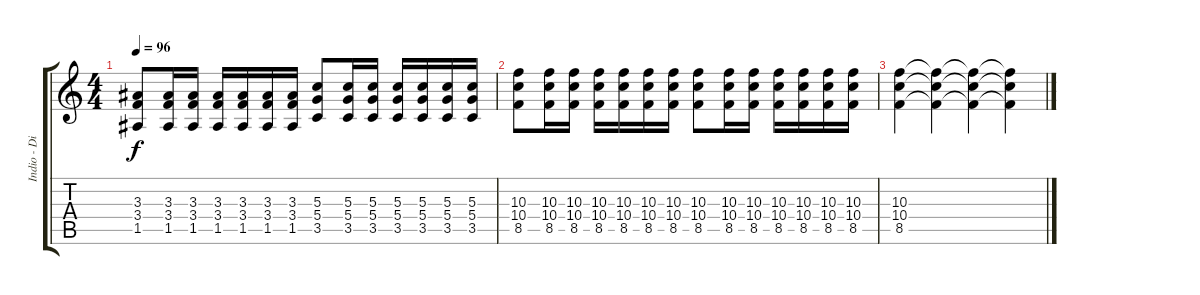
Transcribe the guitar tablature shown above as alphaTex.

\track ("Indio - Distortion" "Indio - Di") {instrument distortionguitar}
\staff {score tabs}
\tuning (E4 B3 G3 D3 A2 E2) {hide}
\ts (4 4)
\tempo 96
\clef g2
\ks c
(3.3 3.4 1.5).8{dy f} (3.3 3.4 1.5).16 (3.3 3.4 1.5).16 (3.3 3.4 1.5).16 (3.3 3.4 1.5).16 (3.3 3.4 1.5).16 (3.3 3.4 1.5).16 (5.3 5.4 3.5).8 (5.3 5.4 3.5).16 (5.3 5.4 3.5).16 (5.3 5.4 3.5).16 (5.3 5.4 3.5).16 (5.3 5.4 3.5).16 (5.3 5.4 3.5).16 |
(10.3 10.4 8.5).8 (10.3 10.4 8.5).16 (10.3 10.4 8.5).16 (10.3 10.4 8.5).16 (10.3 10.4 8.5).16 (10.3 10.4 8.5).16 (10.3 10.4 8.5).16 (10.3 10.4 8.5).8 (10.3 10.4 8.5).16 (10.3 10.4 8.5).16 (10.3 10.4 8.5).16 (10.3 10.4 8.5).16 (10.3 10.4 8.5).16 (10.3 10.4 8.5).16 |
(10.3 10.4 8.5).4 (10.3{t} 10.4{t} 8.5{t}).4 (10.3{t} 10.4{t} 8.5{t}).4 (10.3{t} 10.4{t} 8.5{t}).4
